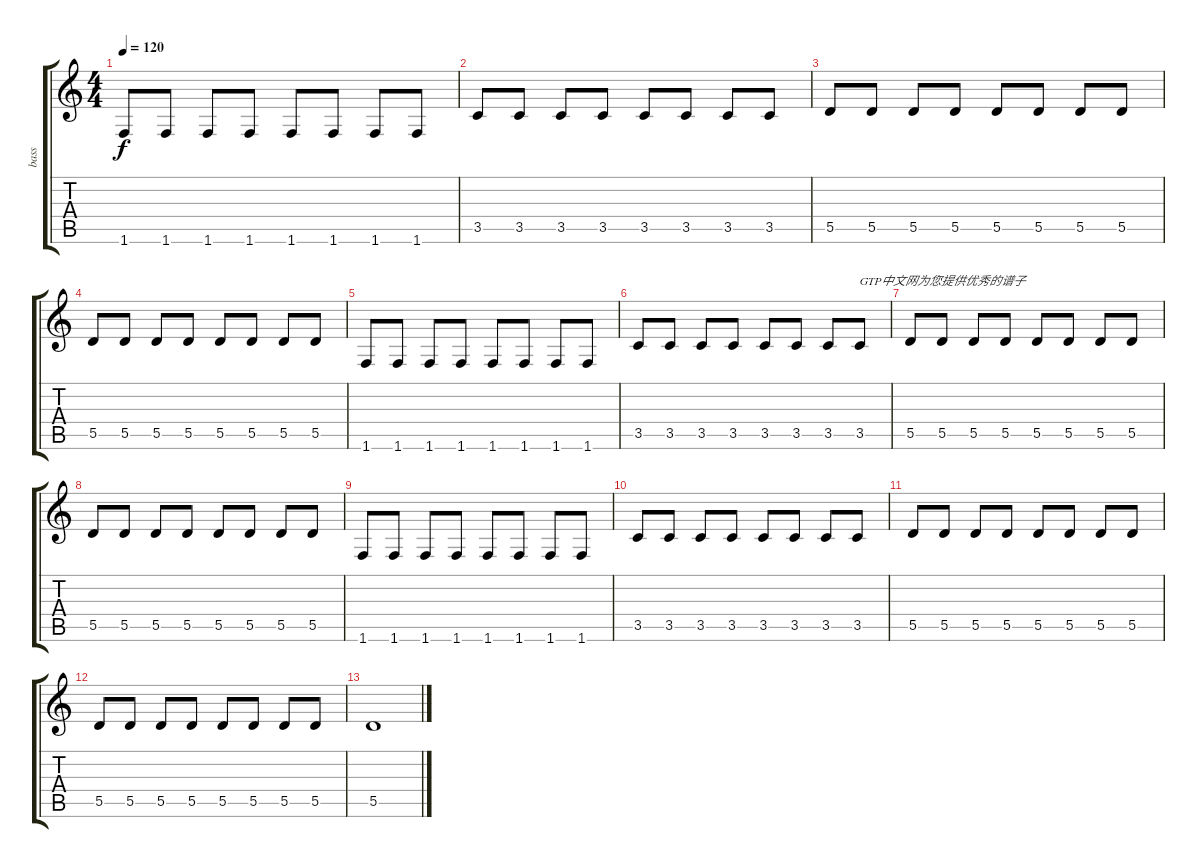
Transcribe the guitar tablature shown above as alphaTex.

\track ("bass" "bass") {instrument electricbasspick}
\staff {score tabs}
\tuning (E4 B3 G3 D3 A2 E2) {hide}
\ts (4 4)
\tempo 120
\clef g2
\ks c
1.6.8{dy f} 1.6.8 1.6.8 1.6.8 1.6.8 1.6.8 1.6.8 1.6.8 |
3.5.8 3.5.8 3.5.8 3.5.8 3.5.8 3.5.8 3.5.8 3.5.8 |
5.5.8 5.5.8 5.5.8 5.5.8 5.5.8 5.5.8 5.5.8 5.5.8 |
5.5.8 5.5.8 5.5.8 5.5.8 5.5.8 5.5.8 5.5.8 5.5.8 |
1.6.8 1.6.8 1.6.8 1.6.8 1.6.8 1.6.8 1.6.8 1.6.8 |
3.5.8 3.5.8 3.5.8 3.5.8 3.5.8 3.5.8 3.5.8 3.5.8{txt "GTP中文网为您提供优秀的谱子"} |
5.5.8 5.5.8 5.5.8 5.5.8 5.5.8 5.5.8 5.5.8 5.5.8 |
5.5.8 5.5.8 5.5.8 5.5.8 5.5.8 5.5.8 5.5.8 5.5.8 |
1.6.8 1.6.8 1.6.8 1.6.8 1.6.8 1.6.8 1.6.8 1.6.8 |
3.5.8 3.5.8 3.5.8 3.5.8 3.5.8 3.5.8 3.5.8 3.5.8 |
5.5.8 5.5.8 5.5.8 5.5.8 5.5.8 5.5.8 5.5.8 5.5.8 |
5.5.8 5.5.8 5.5.8 5.5.8 5.5.8 5.5.8 5.5.8 5.5.8 |
5.5.1
